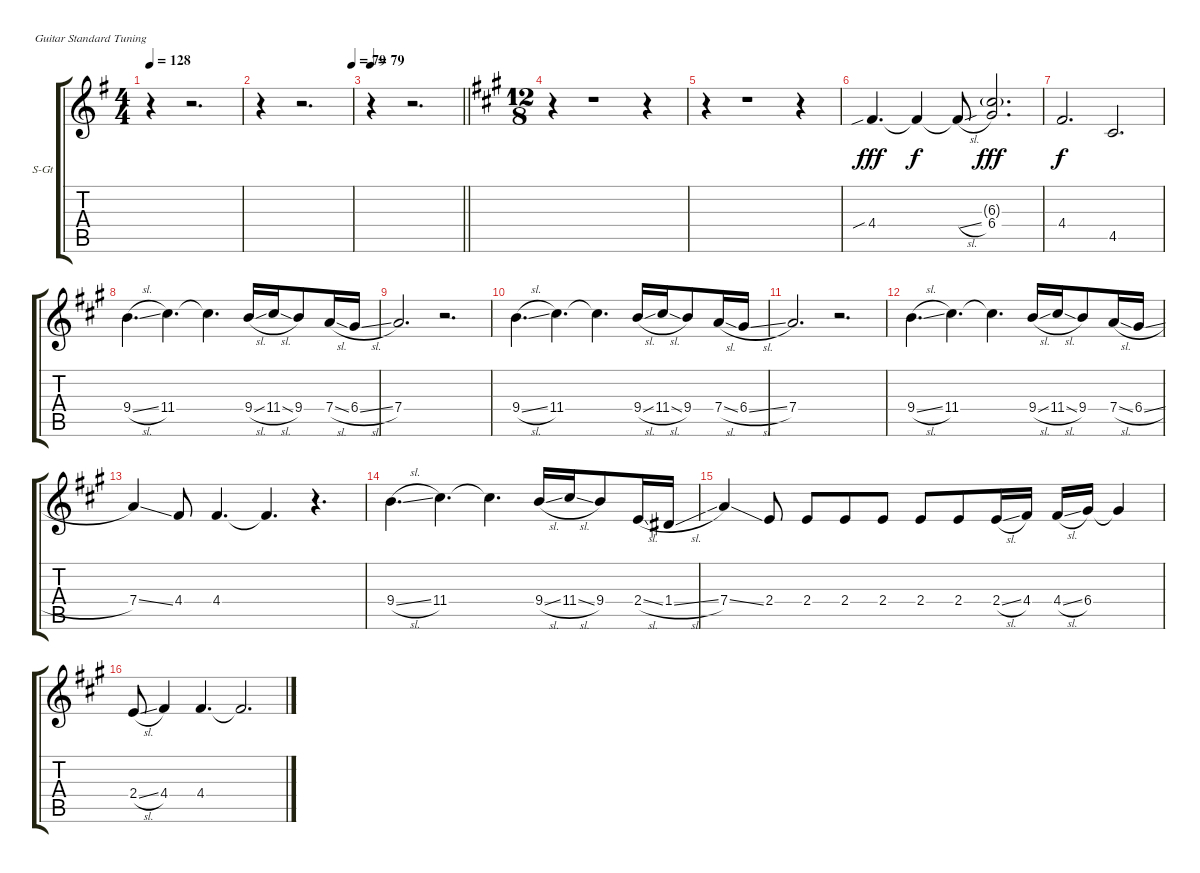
\bracketExtendMode groupsimilarinstruments
\firstSystemTrackNameOrientation horizontal
\otherSystemsTrackNameOrientation horizontal
\track ("Slide Guitar" "S-Gt") {instrument acousticguitarsteel}
\staff {score tabs}
\tuning (E4 B3 G3 D3 A2 E2)
\ts (4 4)
\tempo 128
\clef g2
\ks eminor
r.4{dy fff} r.2{d} |
\tempo (79 1)
r.4 r.2{d} |
\tempo 79
\barLineRight lightlight
r.4 r.2{d} |
\ts (12 8)
\beaming (8 3 3 3 3)
\ks f#minor
r.4 r.1 r.4 |
r.4 r.1 r.4 |
4.4{sib}.4{d} 4.4{t}.4{dy f} 4.4{sl t}.8 (6.3{g} 6.4).2{d dy fff} |
4.4.2{d dy f} 4.5.2{d} |
9.4{sl}.4{d} 11.4.4{d} 11.4{t}.4{d} 9.4{sl}.16 11.4{sl}.16 9.4.8 7.4{sl}.16 6.4{sl}.16 |
7.4.2{d} r.2{d} |
9.4{sl}.4{d} 11.4.4{d} 11.4{t}.4{d} 9.4{sl}.16 11.4{sl}.16 9.4.8 7.4{sl}.16 6.4{sl}.16 |
7.4.2{d} r.2{d} |
9.4{sl}.4{d} 11.4.4{d} 11.4{t}.4{d} 9.4{sl}.16 11.4{sl}.16 9.4.8 7.4{sl}.16 6.4{sl}.16 |
7.4{ss}.4 4.4.8 4.4.4{d} 4.4{t}.4{d} r.4{d} |
9.4{sl}.4{d} 11.4.4{d} 11.4{t}.4{d} 9.4{sl}.16 11.4{sl}.16 9.4.8 2.4{sl}.16 1.4{sl}.16 |
7.4{ss}.4 2.4.8 2.4.8 2.4.8 2.4.8 2.4.8 2.4.8 2.4{sl}.16 4.4.16 4.4{sl}.16 6.4.16 6.4{t}.4 |
2.4{sl}.8 4.4.4 4.4.4{d} 4.4{t}.2{d}
